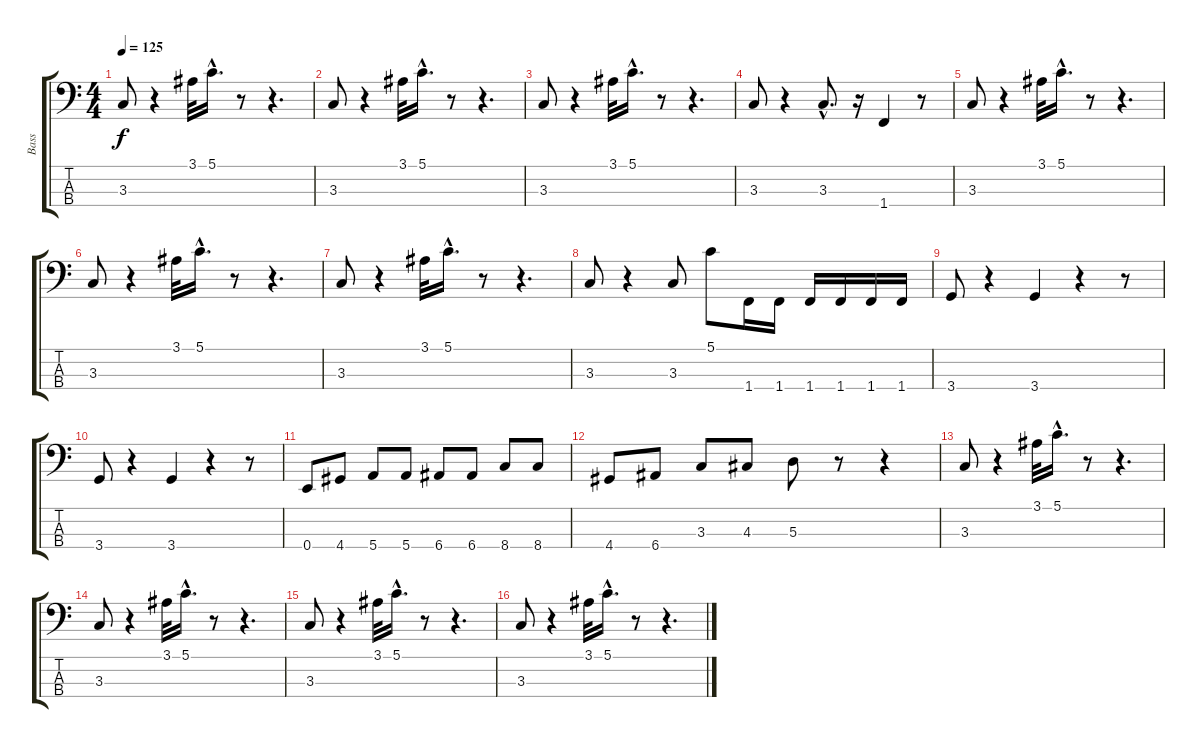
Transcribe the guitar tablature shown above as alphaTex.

\track ("Bass" "Bass") {instrument acousticbass}
\staff {score tabs}
\tuning (G2 D2 A1 E1) {hide}
\ts (4 4)
\tempo 125
\clef f4
\ks c
3.3.8{dy f} r.4 3.1.32 5.1{hac}.16{d} r.8 r.4{d} |
3.3.8 r.4 3.1.32 5.1{hac}.16{d} r.8 r.4{d} |
3.3.8 r.4 3.1.32 5.1{hac}.16{d} r.8 r.4{d} |
3.3.8 r.4 3.3{hac}.8{d} r.16 1.4.4 r.8 |
3.3.8 r.4 3.1.32 5.1{hac}.16{d} r.8 r.4{d} |
3.3.8 r.4 3.1.32 5.1{hac}.16{d} r.8 r.4{d} |
3.3.8 r.4 3.1.32 5.1{hac}.16{d} r.8 r.4{d} |
3.3.8 r.4 3.3.8 5.1.8 1.4.16 1.4.16 1.4.16 1.4.16 1.4.16 1.4.16 |
3.4.8 r.4 3.4.4 r.4 r.8 |
3.4.8 r.4 3.4.4 r.4 r.8 |
0.4.8 4.4.8 5.4.8 5.4.8 6.4.8 6.4.8 8.4.8 8.4.8 |
4.4.8 6.4.8 3.3.8 4.3.8 5.3.8 r.8 r.4 |
3.3.8 r.4 3.1.32 5.1{hac}.16{d} r.8 r.4{d} |
3.3.8 r.4 3.1.32 5.1{hac}.16{d} r.8 r.4{d} |
3.3.8 r.4 3.1.32 5.1{hac}.16{d} r.8 r.4{d} |
3.3.8 r.4 3.1.32 5.1{hac}.16{d} r.8 r.4{d}
